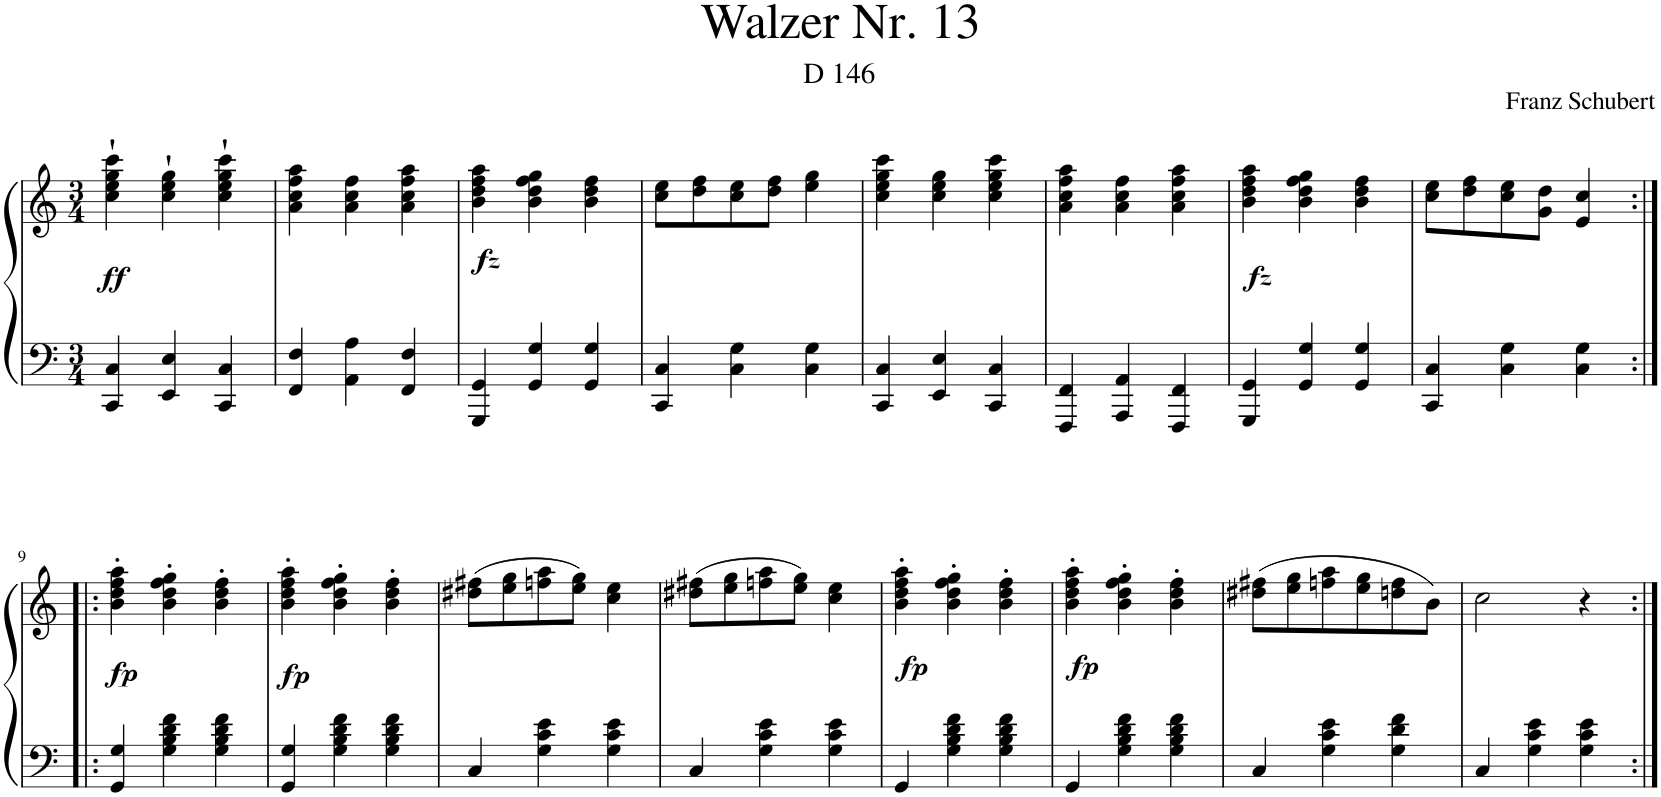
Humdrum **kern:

**kern	**kern	**dynam
*part1	*part1	*part1
*staff2	*staff1	*staff1/2
*I"Piano	*	*
*I'Pno.	*	*
*clefF4	*clefG2	*
*k[]	*k[]	*
*M3/4	*M3/4	*
=1	=1	=1
!	!	!LO:DY:b
4CC/ 4C/	4cc\` 4ee\` 4gg\` 4ccc\`	ff
4EE/ 4E/	4cc\` 4ee\` 4gg\`	.
4CC/ 4C/	4cc\` 4ee\` 4gg\` 4ccc\`	.
=2	=2	=2
4FF/ 4F/	4a\ 4cc\ 4ff\ 4aa\	.
4AA\ 4A\	4a\ 4cc\ 4ff\	.
4FF/ 4F/	4a\ 4cc\ 4ff\ 4aa\	.
=3	=3	=3
!	!	!LO:DY:b
4GGG/ 4GG/	4b\ 4dd\ 4ff\ 4aa\	fz
4GG/ 4G/	4b\ 4dd\ 4ff\ 4gg\	.
4GG/ 4G/	4b\ 4dd\ 4ff\	.
=4	=4	=4
4CC/ 4C/	8cc\ 8ee\L	.
.	8dd\ 8ff\	.
4C\ 4G\	8cc\ 8ee\	.
.	8dd\ 8ff\J	.
4C\ 4G\	4ee\ 4gg\	.
=5	=5	=5
4CC/ 4C/	4cc\ 4ee\ 4gg\ 4ccc\	.
4EE/ 4E/	4cc\ 4ee\ 4gg\	.
4CC/ 4C/	4cc\ 4ee\ 4gg\ 4ccc\	.
=6	=6	=6
4FFF/ 4FF/	4a\ 4cc\ 4ff\ 4aa\	.
4AAA/ 4AA/	4a\ 4cc\ 4ff\	.
4FFF/ 4FF/	4a\ 4cc\ 4ff\ 4aa\	.
=7	=7	=7
!	!	!LO:DY:b
4GGG/ 4GG/	4b\ 4dd\ 4ff\ 4aa\	fz
4GG/ 4G/	4b\ 4dd\ 4ff\ 4gg\	.
4GG/ 4G/	4b\ 4dd\ 4ff\	.
=8	=8	=8
4CC/ 4C/	8cc\ 8ee\L	.
.	8dd\ 8ff\	.
4C\ 4G\	8cc\ 8ee\	.
.	8g\ 8dd\J	.
4C\ 4G\	4e/ 4cc/	.
!!LO:LB:g=z
=9:|!|:	=9:|!|:	=9:|!|:
!	!	!LO:DY:b
4GG/ 4G/	4b\' 4dd\' 4ff\' 4aa\'	fp
4G\ 4B\ 4d\ 4f\	4b\' 4dd\' 4ff\' 4gg\'	.
4G\ 4B\ 4d\ 4f\	4b\' 4dd\' 4ff\'	.
=10	=10	=10
!	!	!LO:DY:b
4GG/ 4G/	4b\' 4dd\' 4ff\' 4aa\'	fp
4G\ 4B\ 4d\ 4f\	4b\' 4dd\' 4ff\' 4gg\'	.
4G\ 4B\ 4d\ 4f\	4b\' 4dd\' 4ff\'	.
=11	=11	=11
4C/	(8dd#X\ 8ff#X\L	.
.	8ee\ 8gg\	.
4G\ 4c\ 4e\	8ffn\ 8aa\	.
.	8ee\ 8gg\J)	.
4G\ 4c\ 4e\	4cc\ 4ee\	.
=12	=12	=12
4C/	(8dd#X\ 8ff#X\L	.
.	8ee\ 8gg\	.
4G\ 4c\ 4e\	8ffn\ 8aa\	.
.	8ee\ 8gg\J)	.
4G\ 4c\ 4e\	4cc\ 4ee\	.
=13	=13	=13
!	!	!LO:DY:b
4GG/	4b\' 4dd\' 4ff\' 4aa\'	fp
4G\ 4B\ 4d\ 4f\	4b\' 4dd\' 4ff\' 4gg\'	.
4G\ 4B\ 4d\ 4f\	4b\' 4dd\' 4ff\'	.
=14	=14	=14
!	!	!LO:DY:b
4GG/	4b\' 4dd\' 4ff\' 4aa\'	fp
4G\ 4B\ 4d\ 4f\	4b\' 4dd\' 4ff\' 4gg\'	.
4G\ 4B\ 4d\ 4f\	4b\' 4dd\' 4ff\'	.
=15	=15	=15
4C/	(8dd#X\ 8ff#X\L	.
.	8ee\ 8gg\	.
4G\ 4c\ 4e\	8ffn\ 8aa\	.
.	8ee\ 8gg\	.
4G\ 4d\ 4f\	8ddn\ 8ff\	.
.	8b\J)	.
=16	=16	=16
4C/	2cc\	.
4G\ 4c\ 4e\	.	.
4G\ 4c\ 4e\	4r	.
=:|!	=:|!	=:|!
*-	*-	*-
